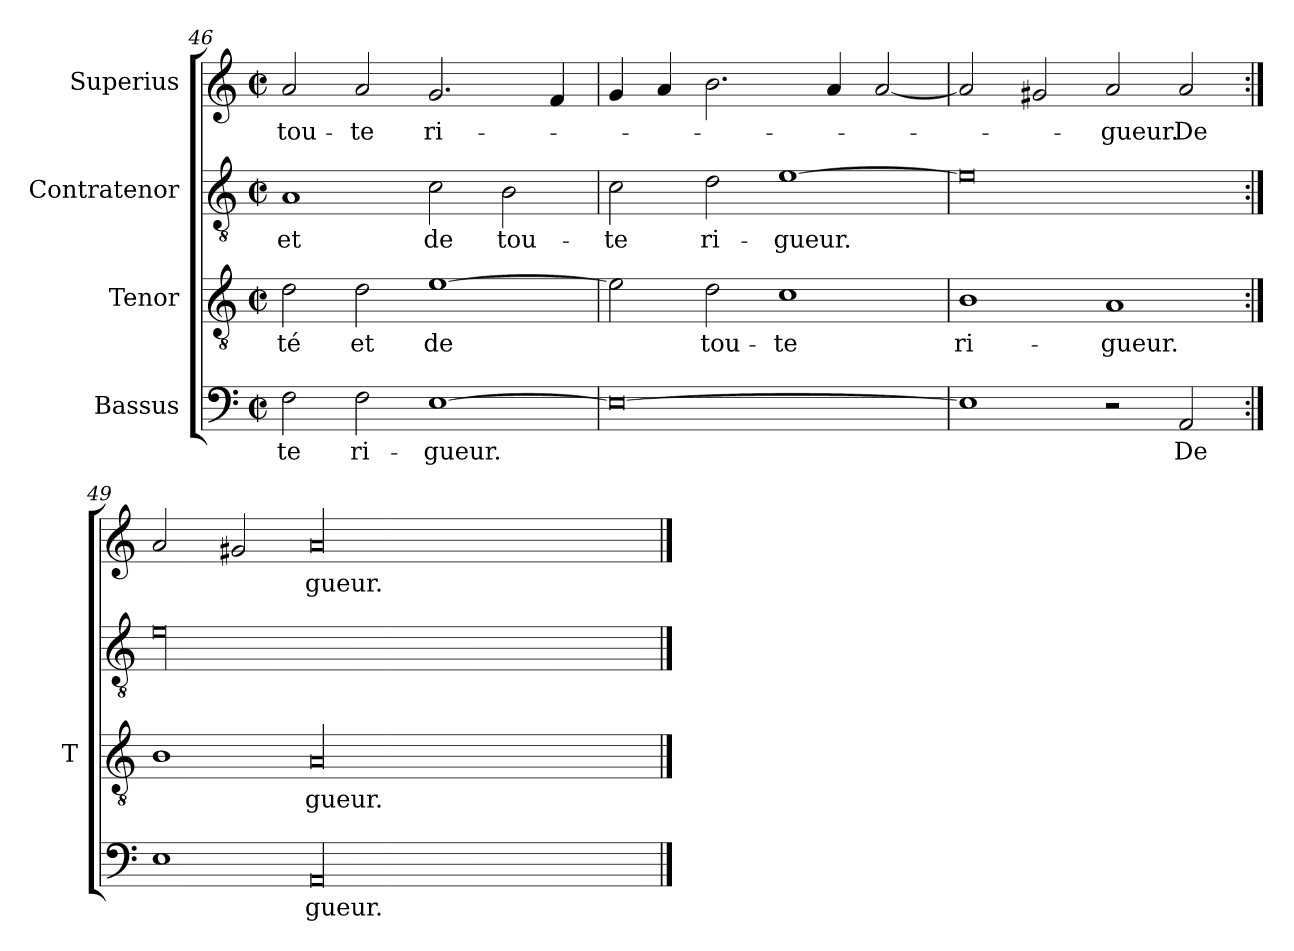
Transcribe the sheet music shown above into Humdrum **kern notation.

**kern	**text	**kern	**text	**kern	**text	**kern	**text
*part4	*part4	*part3	*part3	*part2	*part2	*part1	*part1
*staff4	*staff4	*staff3	*staff3	*staff2	*staff2	*staff1	*staff1
*I"Bassus	*	*I"Tenor	*	*I"Contratenor	*	*I"Superius	*
*	*	*I'T	*	*	*	*	*
*clefF4	*	*clefGv2	*	*clefGv2	*	*clefG2	*
*k[]	*	*k[]	*	*k[]	*	*k[]	*
*C:	*	*C:	*	*C:	*	*C:	*
*M2/2	*	*M2/2	*	*M2/2	*	*M2/2	*
*met(c|)	*	*met(c|)	*	*met(c|)	*	*met(c|)	*
=46	=46	=46	=46	=46	=46	=46	=46
2F	-te	2d	-té	1A	-et	2a	tou-
2F	ri-	2d	-et	.	.	2a	-te
[1E	-gueur.	[1e	-de	2c	-de	2.g	ri-
.	.	.	.	2B	tou-	.	.
.	.	.	.	.	.	4f	.
=47	=47	=47	=47	=47	=47	=47	=47
0E_	.	2e]	.	2c	-te	4g	.
.	.	.	.	.	.	4a	.
.	.	2d	tou-	2d	ri-	2.b	.
.	.	1c	-te	[1e	-gueur.	.	.
.	.	.	.	.	.	4a	.
.	.	.	.	.	.	[2a	.
=48	=48	=48	=48	=48	=48	=48	=48
1E]	.	1B	ri-	0e]	.	2a]	.
.	.	.	.	.	.	2g#X	.
2r	.	1A	-gueur.	.	.	2a	-gueur.
2AA	-De	.	.	.	.	2a	-De
=49:|!	=49:|!	=49:|!	=49:|!	=49:|!	=49:|!	=49:|!	=49:|!
1E	--	1B	--	00e	.	2a	--
.	.	.	.	.	.	2g#X	.
00AA	-gueur.	00A	-gueur.	.	.	00a	-gueur.
.	.	.	.	1ryy	.	.	.
==	==	==	==	==	==	==	==
*-	*-	*-	*-	*-	*-	*-	*-
